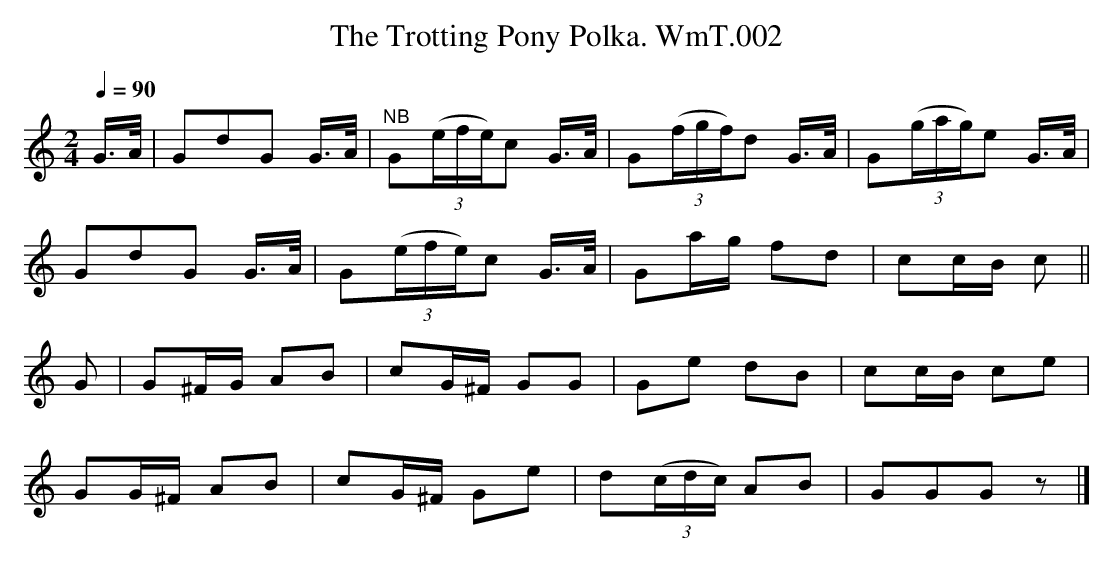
X:1
T:Trotting Pony Polka. WmT.002, The
M:2/4
L:1/8
Q:1/4=90
K:C
G/>A/|GdG G/>A/|"^NB"G(3(e/f/e/)c G/>A/|\\
G(3(f/g/f/)d G/>A/|G(3(g/a/g/)e G/>A/|
GdG G/>A/|G(3(e/f/e/)c G/>A/|Ga/g/ fd|cc/B/ c||
G|G^F/G/ AB|cG/^F/ GG|Ge dB|cc/B/ ce|
GG/^F/ AB|cG/^F/ Ge|d(3(c/d/c/) AB|GGGz|]
